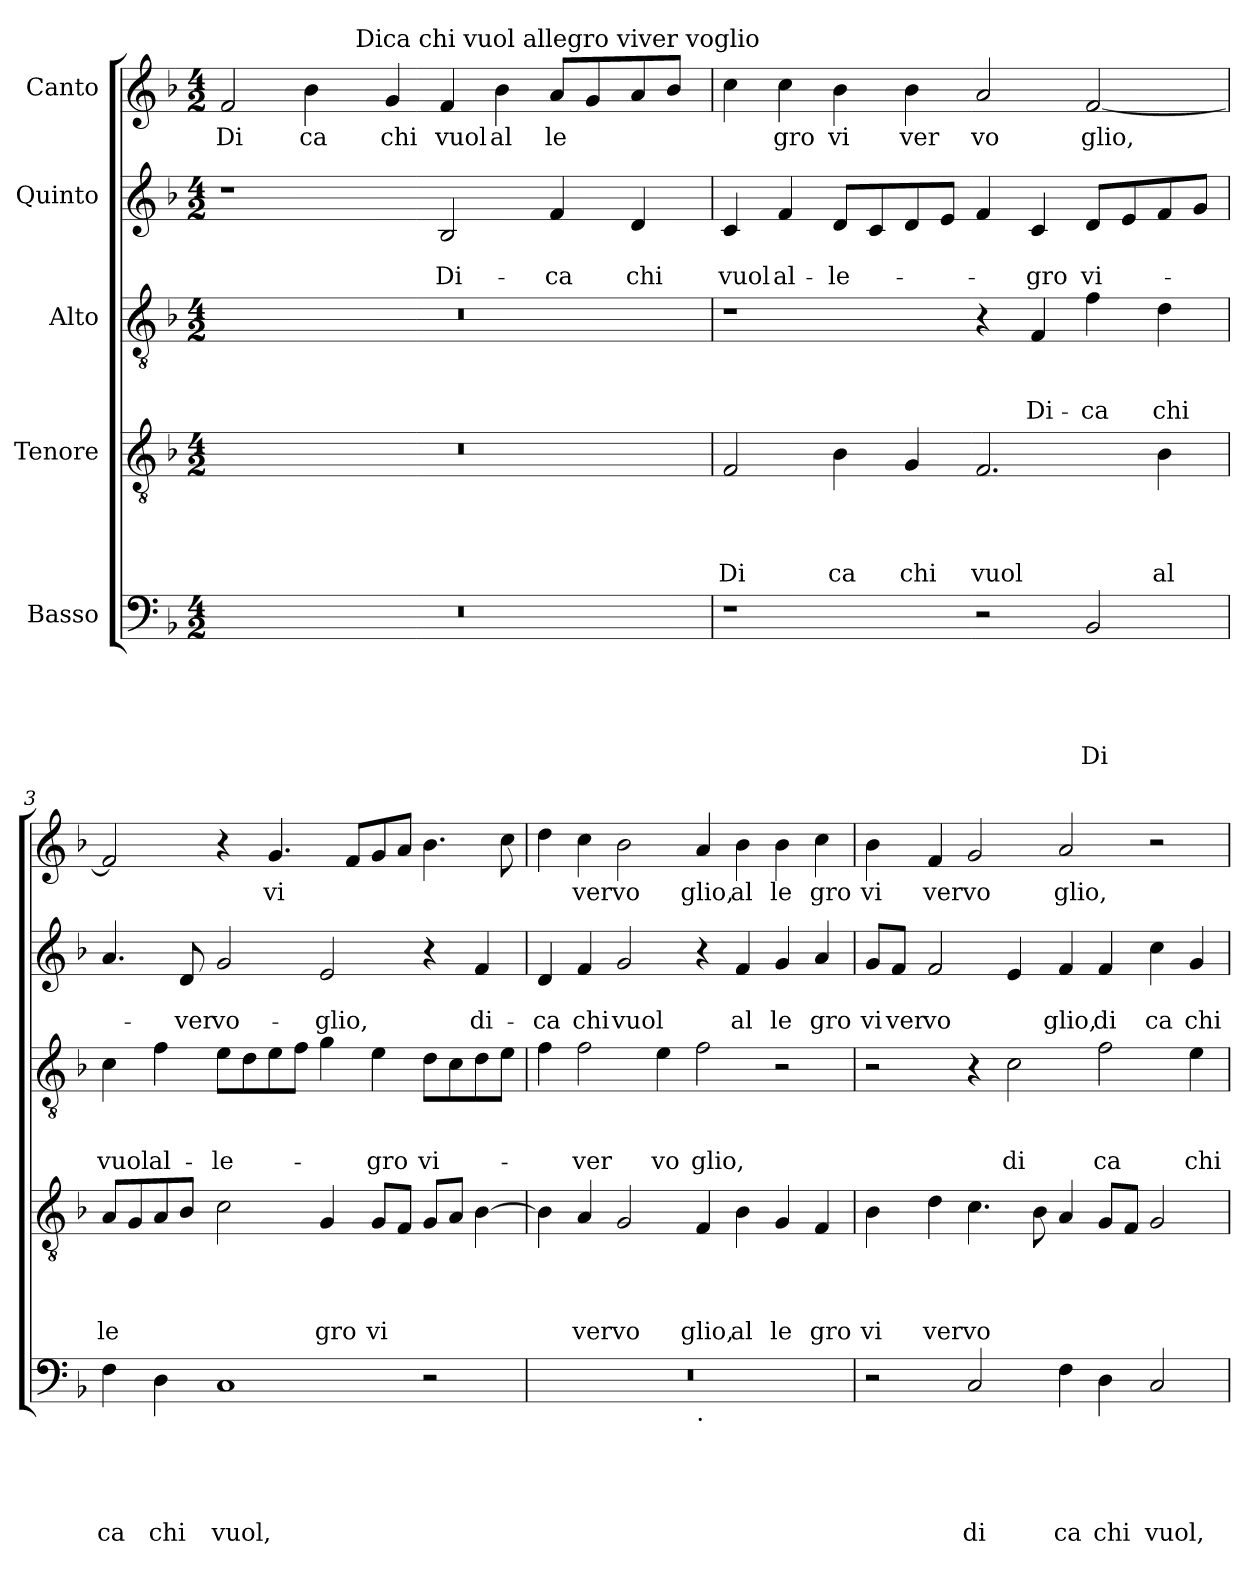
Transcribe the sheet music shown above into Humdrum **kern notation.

**kern	**text	**text	**text	**text	**text	**kern	**text	**text	**text	**text	**kern	**text	**text	**text	**kern	**text	**text	**kern	**text
*part5	*part5	*part5	*part5	*part5	*part5	*part4	*part4	*part4	*part4	*part4	*part3	*part3	*part3	*part3	*part2	*part2	*part2	*part1	*part1
*staff5	*staff5	*staff5	*staff5	*staff5	*staff5	*staff4	*staff4	*staff4	*staff4	*staff4	*staff3	*staff3	*staff3	*staff3	*staff2	*staff2	*staff2	*staff1	*staff1
*I"Basso	*	*	*	*	*	*I"Tenore	*	*	*	*	*I"Alto	*	*	*	*I"Quinto	*	*	*I"Canto	*
*clefF4	*	*	*	*	*	*clefGv2	*	*	*	*	*clefGv2	*	*	*	*clefG2	*	*	*clefG2	*
*k[b-]	*	*	*	*	*	*k[b-]	*	*	*	*	*k[b-]	*	*	*	*k[b-]	*	*	*k[b-]	*
*F:	*	*	*	*	*	*F:	*	*	*	*	*F:	*	*	*	*F:	*	*	*F:	*
*M4/2	*	*	*	*	*	*M4/2	*	*	*	*	*M4/2	*	*	*	*M4/2	*	*	*M4/2	*
=1	=1	=1	=1	=1	=1	=1	=1	=1	=1	=1	=1	=1	=1	=1	=1	=1	=1	=1	=1
!	!	!	!	!	!	!	!	!	!	!	!	!	!	!	!	!	!	!	!LO:LY:b
*	*	*	*	*	*	*	*	*	*	*	*	*	*	*	*	*	*	*^	*
0r	.	.	.	.	.	0r	.	.	.	.	0r	.	.	.	1r	.	.	2f/	2ryy	Di
!	!	!	!	!	!	!	!	!	!	!	!	!	!	!	!	!	!	!	!	!LO:LY:b
.	.	.	.	.	.	.	.	.	.	.	.	.	.	.	.	.	.	4b-\	8ryy	ca
.	.	.	.	.	.	.	.	.	.	.	.	.	.	.	.	.	.	.	32ryy	.
!	!	!	!	!	!	!	!	!	!	!	!	!	!	!	!	!	!	!	!LO:TX:a:t=Dica chi vuol allegro viver voglio	!
.	.	.	.	.	.	.	.	.	.	.	.	.	.	.	.	.	.	.	1ryy	.
!	!	!	!	!	!	!	!	!	!	!	!	!	!	!	!	!	!	!	!	!LO:LY:b
.	.	.	.	.	.	.	.	.	.	.	.	.	.	.	.	.	.	4g/	.	chi
!	!	!	!	!	!	!	!	!	!	!	!	!	!	!	!	!	!LO:LY:b	!	!	!LO:LY:b
.	.	.	.	.	.	.	.	.	.	.	.	.	.	.	2B-/	.	Di-	4f/	.	vuol
!	!	!	!	!	!	!	!	!	!	!	!	!	!	!	!	!	!	!	!	!LO:LY:b
.	.	.	.	.	.	.	.	.	.	.	.	.	.	.	.	.	.	4b-\	.	al
!	!	!	!	!	!	!	!	!	!	!	!	!	!	!	!	!	!LO:LY:b	!	!	!LO:LY:b
.	.	.	.	.	.	.	.	.	.	.	.	.	.	.	4f/	.	-ca	8a/L	.	le
.	.	.	.	.	.	.	.	.	.	.	.	.	.	.	.	.	.	8g/	.	.
.	.	.	.	.	.	.	.	.	.	.	.	.	.	.	.	.	.	.	4ryy	.
!	!	!	!	!	!	!	!	!	!	!	!	!	!	!	!	!	!LO:LY:b	!	!	!
.	.	.	.	.	.	.	.	.	.	.	.	.	.	.	4d/	.	chi	8a/	.	.
.	.	.	.	.	.	.	.	.	.	.	.	.	.	.	.	.	.	8b-/J	.	.
.	.	.	.	.	.	.	.	.	.	.	.	.	.	.	.	.	.	.	16.ryy	.
=2	=2	=2	=2	=2	=2	=2	=2	=2	=2	=2	=2	=2	=2	=2	=2	=2	=2	=2	=2	=2
!	!	!	!	!	!	!	!	!	!	!LO:LY:b	!	!	!	!	!	!	!LO:LY:b	!	!	!
*	*	*	*	*	*	*	*	*	*	*	*	*	*	*	*	*	*	*v	*v	*
1r	.	.	.	.	.	2F/	.	.	.	Di	1r	.	.	.	4c/	.	vuol	4cc\	.
!	!	!	!	!	!	!	!	!	!	!	!	!	!	!	!	!	!LO:LY:b	!	!LO:LY:b
.	.	.	.	.	.	.	.	.	.	.	.	.	.	.	4f/	.	al-	4cc\	gro
!	!	!	!	!	!	!	!	!	!	!LO:LY:b	!	!	!	!	!	!	!LO:LY:b	!	!LO:LY:b
.	.	.	.	.	.	4B-\	.	.	.	ca	.	.	.	.	8d/L	.	-le-	4b-\	vi
.	.	.	.	.	.	.	.	.	.	.	.	.	.	.	8c/	.	.	.	.
!	!	!	!	!	!	!	!	!	!	!LO:LY:b	!	!	!	!	!	!	!	!	!LO:LY:b
.	.	.	.	.	.	4G/	.	.	.	chi	.	.	.	.	8d/	.	.	4b-\	ver
.	.	.	.	.	.	.	.	.	.	.	.	.	.	.	8e/J	.	.	.	.
!	!	!	!	!	!	!	!	!	!	!LO:LY:b	!	!	!	!	!	!	!	!	!LO:LY:b
2r	.	.	.	.	.	2.F/	.	.	.	vuol	4r	.	.	.	4f/	.	.	2a/	vo
!	!	!	!	!	!	!	!	!	!	!	!	!	!	!LO:LY:b	!	!	!LO:LY:b	!	!
.	.	.	.	.	.	.	.	.	.	.	4F/	.	.	Di-	4c/	.	-gro	.	.
!	!	!	!	!	!LO:LY:b	!	!	!	!	!	!	!	!	!LO:LY:b	!	!	!LO:LY:b	!	!LO:LY:b
2BB-/	.	.	.	.	Di	.	.	.	.	.	4f\	.	.	-ca	8d/L	.	vi-	[<2f/	glio,
.	.	.	.	.	.	.	.	.	.	.	.	.	.	.	8e/	.	.	.	.
!	!	!	!	!	!	!	!	!	!	!LO:LY:b	!	!	!	!LO:LY:b	!	!	!	!	!
.	.	.	.	.	.	4B-\	.	.	.	al	4d\	.	.	chi	8f/	.	.	.	.
.	.	.	.	.	.	.	.	.	.	.	.	.	.	.	8g/J	.	.	.	.
=3	=3	=3	=3	=3	=3	=3	=3	=3	=3	=3	=3	=3	=3	=3	=3	=3	=3	=3	=3
!	!	!	!	!	!LO:LY:b	!	!	!	!	!LO:LY:b	!	!	!	!LO:LY:b	!	!	!	!	!
4F\	.	.	.	.	ca	8A/L	.	.	.	le	4c\	.	.	vuol	4.a/	.	.	2f/]	.
.	.	.	.	.	.	8G/	.	.	.	.	.	.	.	.	.	.	.	.	.
!	!	!	!	!	!LO:LY:b	!	!	!	!	!	!	!	!	!LO:LY:b	!	!	!	!	!
4D\	.	.	.	.	chi	8A/	.	.	.	.	4f\	.	.	al-	.	.	.	.	.
!	!	!	!	!	!	!	!	!	!	!	!	!	!	!	!	!	!LO:LY:b	!	!
.	.	.	.	.	.	8B-/J	.	.	.	.	.	.	.	.	8d/	.	-ver	.	.
!	!	!	!	!	!LO:LY:b	!	!	!	!	!	!	!	!	!LO:LY:b	!	!	!LO:LY:b	!	!
1C	.	.	.	.	vuol,	2c\	.	.	.	.	8e\L	.	.	-le-	2g/	.	vo-	4r	.
.	.	.	.	.	.	.	.	.	.	.	8d\	.	.	.	.	.	.	.	.
!	!	!	!	!	!	!	!	!	!	!	!	!	!	!	!	!	!	!	!LO:LY:b
.	.	.	.	.	.	.	.	.	.	.	8e\	.	.	.	.	.	.	4.g/	vi
.	.	.	.	.	.	.	.	.	.	.	8f\J	.	.	.	.	.	.	.	.
!	!	!	!	!	!	!	!	!	!	!LO:LY:b	!	!	!	!	!	!	!LO:LY:b	!	!
.	.	.	.	.	.	4G/	.	.	.	gro	4g\	.	.	.	2e/	.	-glio,	.	.
.	.	.	.	.	.	.	.	.	.	.	.	.	.	.	.	.	.	8f/L	.
!	!	!	!	!	!	!	!	!	!	!LO:LY:b	!	!	!	!LO:LY:b	!	!	!	!	!
.	.	.	.	.	.	8G/L	.	.	.	vi	4e\	.	.	-gro	.	.	.	8g/	.
.	.	.	.	.	.	8F/J	.	.	.	.	.	.	.	.	.	.	.	8a/J	.
!	!	!	!	!	!	!	!	!	!	!	!	!	!	!LO:LY:b	!	!	!	!	!
2r	.	.	.	.	.	8G/L	.	.	.	.	8d\L	.	.	vi-	4r	.	.	4.b-\	.
.	.	.	.	.	.	8A/J	.	.	.	.	8c\	.	.	.	.	.	.	.	.
!	!	!	!	!	!	!	!	!	!	!	!	!	!	!	!	!	!LO:LY:b	!	!
.	.	.	.	.	.	[<4B-\	.	.	.	.	8d\	.	.	.	4f/	.	di-	.	.
.	.	.	.	.	.	.	.	.	.	.	8e\J	.	.	.	.	.	.	8cc\	.
!!LO:LB:g=z
=4	=4	=4	=4	=4	=4	=4	=4	=4	=4	=4	=4	=4	=4	=4	=4	=4	=4	=4	=4
!	!	!	!	!	!	!	!	!	!	!	!	!	!	!	!	!	!LO:LY:b	!	!
*^	*	*	*	*	*	*	*	*	*	*	*	*	*	*	*	*	*	*	*
0r	1ryy	.	.	.	.	.	4B-\]	.	.	.	.	4f\	.	.	.	4d/	.	-ca	4dd\	.
!	!	!	!	!	!	!	!	!	!	!	!LO:LY:b	!	!	!	!LO:LY:b	!	!	!LO:LY:b	!	!LO:LY:b
.	.	.	.	.	.	.	4A/	.	.	.	ver	2f\	.	.	-ver	4f/	.	chi	4cc\	ver
!	!	!	!	!	!	!	!	!	!	!	!LO:LY:b	!	!	!	!	!	!	!LO:LY:b	!	!LO:LY:b
.	.	.	.	.	.	.	2G/	.	.	.	vo	.	.	.	.	2g/	.	vuol	2b-\	vo
!	!	!	!	!	!	!	!	!	!	!	!	!	!	!	!LO:LY:b	!	!	!	!	!
.	.	.	.	.	.	.	.	.	.	.	.	4e\	.	.	vo	.	.	.	.	.
!	!LO:TX:b:t=.	!	!	!	!	!	!	!	!	!	!	!	!	!	!	!	!	!	!	!
!	!	!	!	!	!	!	!	!	!	!	!LO:LY:b	!	!	!	!LO:LY:b	!	!	!	!	!LO:LY:b
.	1ryy	.	.	.	.	.	4F/	.	.	.	glio,	2f\	.	.	glio,	4r	.	.	4a/	glio,
!	!	!	!	!	!	!	!	!	!	!	!LO:LY:b	!	!	!	!	!	!	!LO:LY:b	!	!LO:LY:b
.	.	.	.	.	.	.	4B-\	.	.	.	al	.	.	.	.	4f/	.	al	4b-\	al
!	!	!	!	!	!	!	!	!	!	!	!LO:LY:b	!	!	!	!	!	!	!LO:LY:b	!	!LO:LY:b
.	.	.	.	.	.	.	4G/	.	.	.	le	2r	.	.	.	4g/	.	le	4b-\	le
!	!	!	!	!	!	!	!	!	!	!	!LO:LY:b	!	!	!	!	!	!	!LO:LY:b	!	!LO:LY:b
.	.	.	.	.	.	.	4F/	.	.	.	gro	.	.	.	.	4a/	.	gro	4cc\	gro
=5	=5	=5	=5	=5	=5	=5	=5	=5	=5	=5	=5	=5	=5	=5	=5	=5	=5	=5	=5	=5
!	!	!	!	!	!	!	!	!	!	!	!LO:LY:b	!	!	!	!	!	!	!LO:LY:b	!	!LO:LY:b
*v	*v	*	*	*	*	*	*	*	*	*	*	*	*	*	*	*	*	*	*	*
2r	.	.	.	.	.	4B-\	.	.	.	vi	2r	.	.	.	8g/L	.	vi	4b-\	vi
!	!	!	!	!	!	!	!	!	!	!	!	!	!	!	!	!	!LO:LY:b	!	!
.	.	.	.	.	.	.	.	.	.	.	.	.	.	.	8f/J	.	ver	.	.
!	!	!	!	!	!	!	!	!	!	!LO:LY:b	!	!	!	!	!	!	!LO:LY:b	!	!LO:LY:b
.	.	.	.	.	.	4d\	.	.	.	ver	.	.	.	.	2f/	.	vo	4f/	ver
!	!	!	!	!	!LO:LY:b	!	!	!	!	!LO:LY:b	!	!	!	!	!	!	!	!	!LO:LY:b
2C/	.	.	.	.	di	4.c\	.	.	.	vo	4r	.	.	.	.	.	.	2g/	vo
!	!	!	!	!	!	!	!	!	!	!	!	!	!	!LO:LY:b	!	!	!	!	!
.	.	.	.	.	.	.	.	.	.	.	2c\	.	.	di	4e/	.	.	.	.
.	.	.	.	.	.	8B-\	.	.	.	.	.	.	.	.	.	.	.	.	.
!	!	!	!	!	!LO:LY:b	!	!	!	!	!	!	!	!	!	!	!	!LO:LY:b	!	!LO:LY:b
4F\	.	.	.	.	ca	4A/	.	.	.	.	.	.	.	.	4f/	.	glio,	2a/	glio,
!	!	!	!	!	!LO:LY:b	!	!	!	!	!	!	!	!	!LO:LY:b	!	!	!LO:LY:b	!	!
4D\	.	.	.	.	chi	8G/L	.	.	.	.	2f\	.	.	ca	4f/	.	di	.	.
.	.	.	.	.	.	8F/J	.	.	.	.	.	.	.	.	.	.	.	.	.
!	!	!	!	!	!LO:LY:b	!	!	!	!	!	!	!	!	!	!	!	!LO:LY:b	!	!
2C/	.	.	.	.	vuol,	2G/	.	.	.	.	.	.	.	.	4cc\	.	ca	2r	.
!	!	!	!	!	!	!	!	!	!	!	!	!	!	!LO:LY:b	!	!	!LO:LY:b	!	!
.	.	.	.	.	.	.	.	.	.	.	4e\	.	.	chi	4g/	.	chi	.	.
=	=	=	=	=	=	=	=	=	=	=	=	=	=	=	=	=	=	=	=
*-	*-	*-	*-	*-	*-	*-	*-	*-	*-	*-	*-	*-	*-	*-	*-	*-	*-	*-	*-
